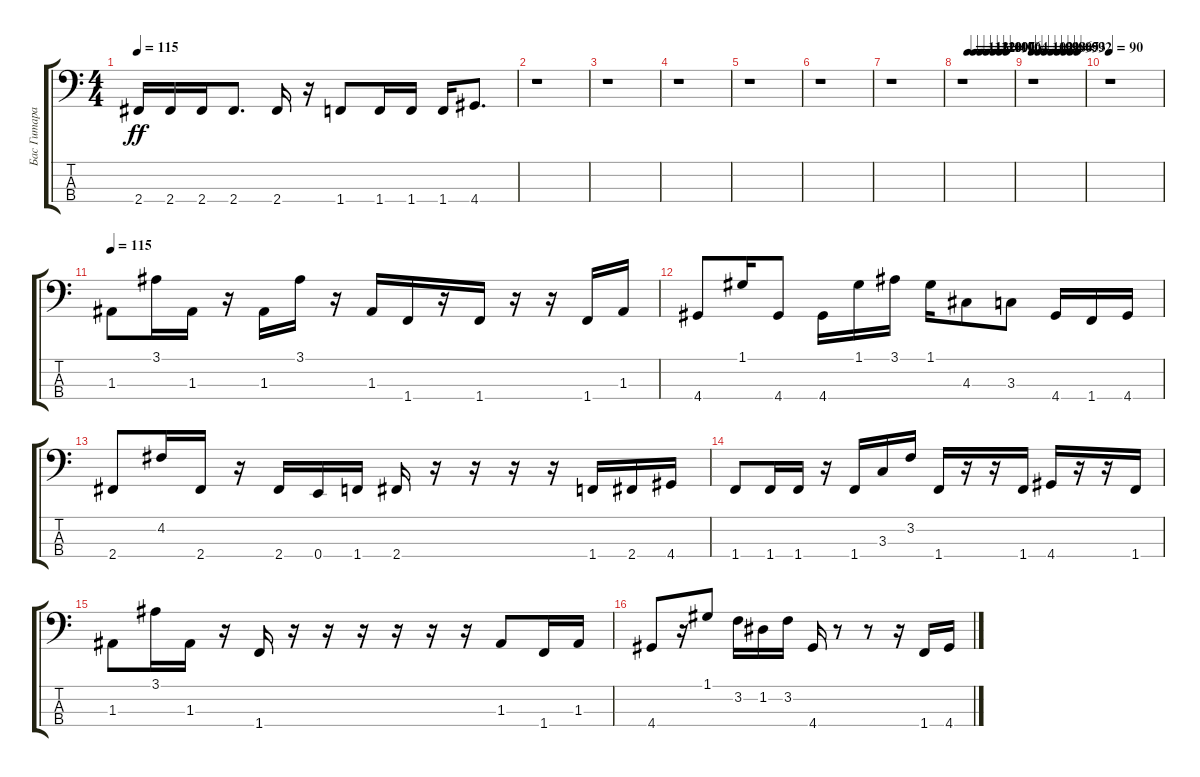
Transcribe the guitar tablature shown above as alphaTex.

\track ("Бас Гитара" "Бас Гитара") {instrument synthbass1}
\staff {score tabs}
\tuning (G2 D2 A1 E1) {hide}
\ts (4 4)
\tempo 115
\clef f4
\ks c
2.4.16{dy ff} 2.4.16 2.4.16 2.4.8{d} 2.4.16 r.16 1.4.8 1.4.16 1.4.16 1.4.16 4.4.8{d} |
r.1 |
r.1 |
r.1 |
r.1 |
r.1 |
r.1 |
\tempo (113 0.125)
\tempo (112 0.25)
\tempo (110 0.375)
\tempo (109 0.5)
\tempo (107 0.625)
\tempo (106 0.75)
\tempo (104 0.875)
r.1 |
\tempo 102
\tempo (101 0.125)
\tempo (99 0.25)
\tempo (98 0.375)
\tempo (96 0.5)
\tempo (95 0.625)
\tempo (93 0.75)
\tempo (92 0.875)
r.1 |
\tempo 90
r.1 |
\tempo 115
1.3.8 3.1.16 1.3.16 r.16 1.3.16 3.1.16 r.16 1.3.16 1.4.16 r.16 1.4.16 r.16 r.16 1.4.16 1.3.16 |
4.4.8 1.1.16 4.4.8 4.4.16 1.1.16 3.1.16 1.1.16 4.3.8 3.3.8 4.4.16 1.4.16 4.4.16 |
2.4.8 4.2.16 2.4.16 r.16 2.4.16 0.4.16 1.4.16 2.4.16 r.16 r.16 r.16 r.16 1.4.16 2.4.16 4.4.16 |
1.4.8 1.4.16 1.4.16 r.16 1.4.16 3.3.16 3.2.16 1.4.16 r.16 r.16 1.4.16 4.4.16 r.16 r.16 1.4.16 |
1.3.8 3.1.16 1.3.16 r.16 1.4.16 r.16 r.16 r.16 r.16 r.16 r.16 1.3.8 1.4.16 1.3.16 |
4.4.8 r.16 1.1.8 3.2.16 1.2.16 3.2.16 4.4.16 r.8 r.8 r.16 1.4.16 4.4.16
